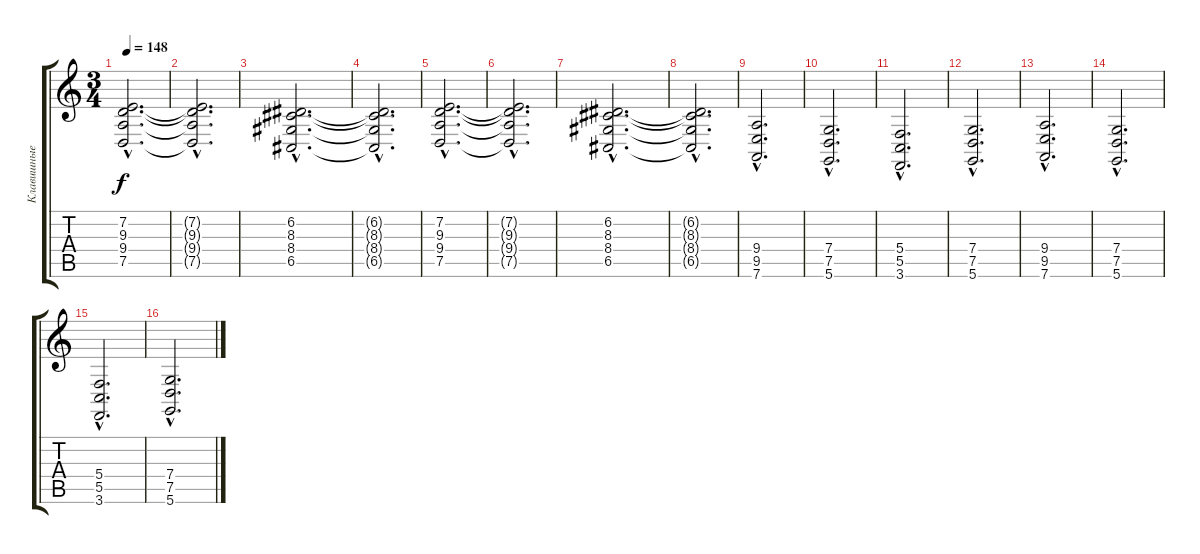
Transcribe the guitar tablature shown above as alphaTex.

\track ("Клавишные" "Клавишные") {instrument lead2sawtooth}
\staff {score tabs}
\tuning (D4 A3 F3 C3 G2 D2) {hide}
\ts (3 4)
\tempo 148
\clef g2
\ks c
(7.2{hac} 9.3{hac} 9.4{hac} 7.5{hac}).2{d dy f} |
(7.2{hac t} 9.3{hac t} 9.4{hac t} 7.5{hac t}).2{d} |
(6.2{hac} 8.3{hac} 8.4{hac} 6.5{hac}).2{d} |
(6.2{hac t} 8.3{hac t} 8.4{hac t} 6.5{hac t}).2{d} |
(7.2{hac} 9.3{hac} 9.4{hac} 7.5{hac}).2{d} |
(7.2{hac t} 9.3{hac t} 9.4{hac t} 7.5{hac t}).2{d} |
(6.2{hac} 8.3{hac} 8.4{hac} 6.5{hac}).2{d} |
(6.2{hac t} 8.3{hac t} 8.4{hac t} 6.5{hac t}).2{d} |
(9.4{hac} 9.5{hac} 7.6{hac}).2{d} |
(7.4{hac} 7.5{hac} 5.6{hac}).2{d} |
(5.4{hac} 5.5{hac} 3.6{hac}).2{d} |
(7.4{hac} 7.5{hac} 5.6{hac}).2{d} |
(9.4{hac} 9.5{hac} 7.6{hac}).2{d} |
(7.4{hac} 7.5{hac} 5.6{hac}).2{d} |
(5.4{hac} 5.5{hac} 3.6{hac}).2{d} |
(7.4{hac} 7.5{hac} 5.6{hac}).2{d}
